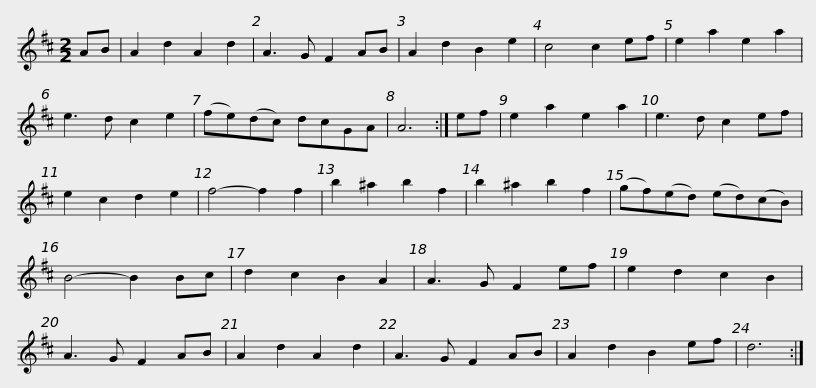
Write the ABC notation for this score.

X:1
L:1/8
M:2/2
I:linebreak $
K:D
V:1 treble
V:1
 AB | A2 d2 A2 d2 | A3 G F2 AB | A2 d2 B2 e2 | c4 c2 ef | %5
 e2 a2 e2 a2 | e3 d c2 e2 | (fe)(dc) dcGA | A6 :| ef |$ %10
 e2 a2 e2 a2 | e3 d c2 ef | e2 c2 d2 e2 | f4- f2 f2 | b2 ^a2 b2 f2 | %15
 b2 ^a2 b2 f2 | (gf)(ed) (ed)(cB) | B4- B2 Bc |$ d2 c2 B2 A2 | A3 G F2 ef | %20
 e2 d2 c2 B2 | A3 G F2 AB | A2 d2 A2 d2 | A3 G F2 AB | A2 d2 B2 ef | %25
 d6 :| %26
